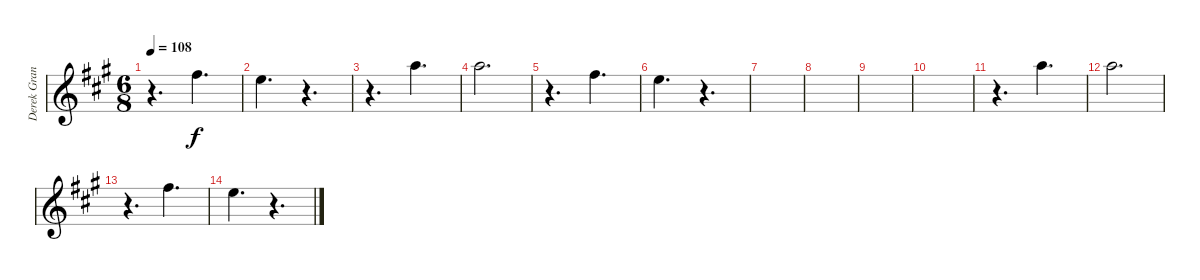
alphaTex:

\track ("Derek Grant - Vocals" "Derek Gran") {instrument overdrivenguitar}
\staff {score}
\tuning (E4 B3 G3 D3 A2 E2) {hide}
\ts (6 8)
\tempo 108
\clef g2
\ks a
r.4{d dy f} 7.2.4{d} |
5.2.4{d} r.4{d} |
r.4{d} 5.1.4{d} |
5.1.2{d} |
r.4{d} 7.2.4{d} |
5.2.4{d} r.4{d} |
|
|
|
|
r.4{d} 5.1.4{d} |
5.1.2{d} |
r.4{d} 7.2.4{d} |
5.2.4{d} r.4{d}
